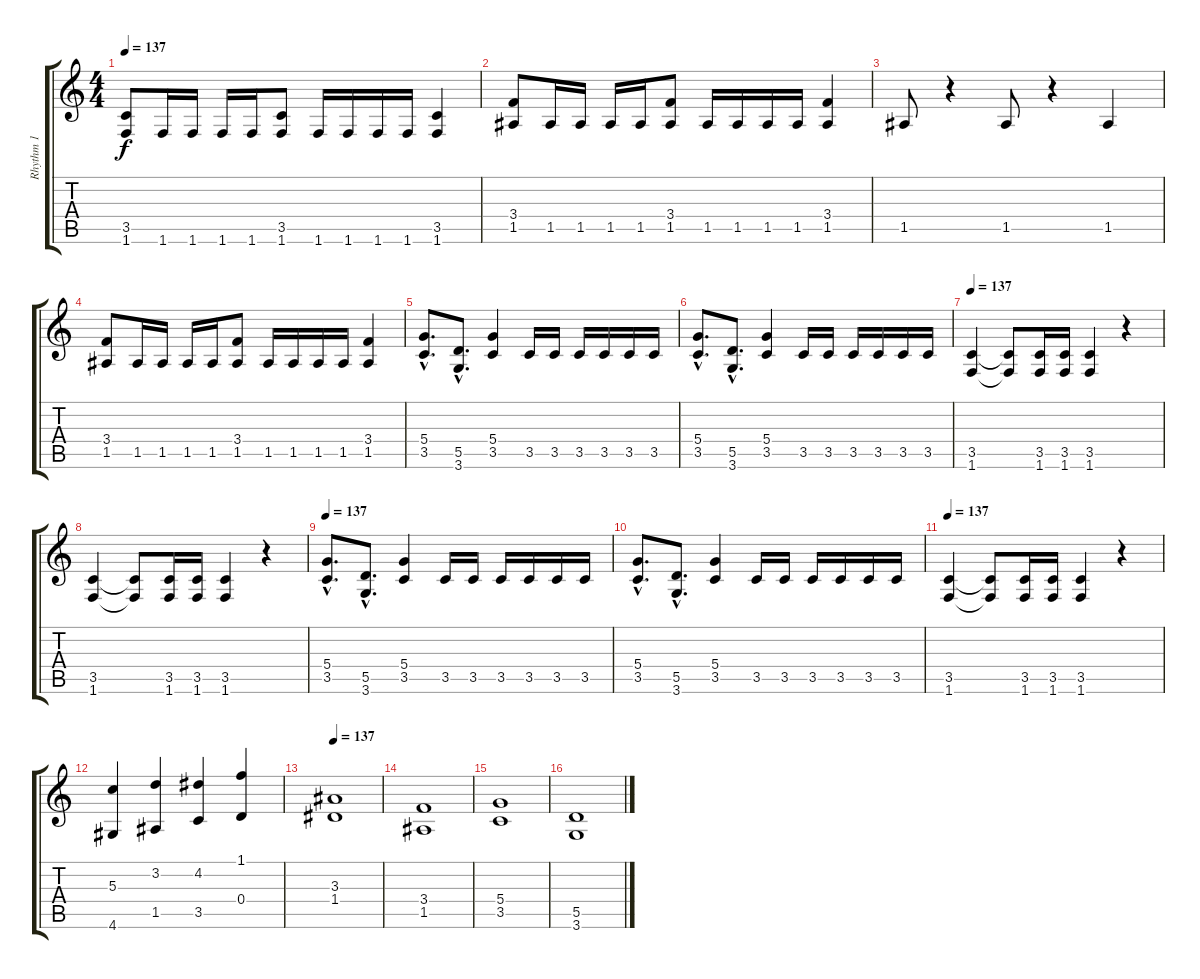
\track ("Rhythm 1" "Rhythm 1") {instrument distortionguitar}
\staff {score tabs}
\tuning (E4 B3 G3 D3 A2 E2) {hide}
\ts (4 4)
\tempo 137
\clef g2
\ks c
(3.5 1.6).8{dy f} 1.6.16 1.6.16 1.6.16 1.6.16 (3.5 1.6).8 1.6.16 1.6.16 1.6.16 1.6.16 (3.5 1.6).4 |
(3.4 1.5).8 1.5.16 1.5.16 1.5.16 1.5.16 (3.4 1.5).8 1.5.16 1.5.16 1.5.16 1.5.16 (3.4 1.5).4 |
1.5.8 r.4 1.5.8 r.4 1.5.4 |
(3.4 1.5).8 1.5.16 1.5.16 1.5.16 1.5.16 (3.4 1.5).8 1.5.16 1.5.16 1.5.16 1.5.16 (3.4 1.5).4 |
(5.4{hac} 3.5{hac}).8{d} (5.5{hac} 3.6{hac}).8{d} (5.4 3.5).4 3.5.16 3.5.16 3.5.16 3.5.16 3.5.16 3.5.16 |
(5.4{hac} 3.5{hac}).8{d} (5.5{hac} 3.6{hac}).8{d} (5.4 3.5).4 3.5.16 3.5.16 3.5.16 3.5.16 3.5.16 3.5.16 |
\tempo 137
(3.5 1.6).4 (3.5{t} 1.6{t}).8 (3.5 1.6).16 (3.5 1.6).16 (3.5 1.6).4 r.4 |
(3.5 1.6).4 (3.5{t} 1.6{t}).8 (3.5 1.6).16 (3.5 1.6).16 (3.5 1.6).4 r.4 |
\tempo 137
(5.4{hac} 3.5{hac}).8{d} (5.5{hac} 3.6{hac}).8{d} (5.4 3.5).4 3.5.16 3.5.16 3.5.16 3.5.16 3.5.16 3.5.16 |
(5.4{hac} 3.5{hac}).8{d} (5.5{hac} 3.6{hac}).8{d} (5.4 3.5).4 3.5.16 3.5.16 3.5.16 3.5.16 3.5.16 3.5.16 |
\tempo 137
(3.5 1.6).4 (3.5{t} 1.6{t}).8 (3.5 1.6).16 (3.5 1.6).16 (3.5 1.6).4 r.4 |
(5.3 4.6).4 (3.2 1.5).4 (4.2 3.5).4 (1.1 0.4).4 |
\tempo 137
(3.3 1.4).1 |
(3.4 1.5).1 |
(5.4 3.5).1 |
(5.5 3.6).1
